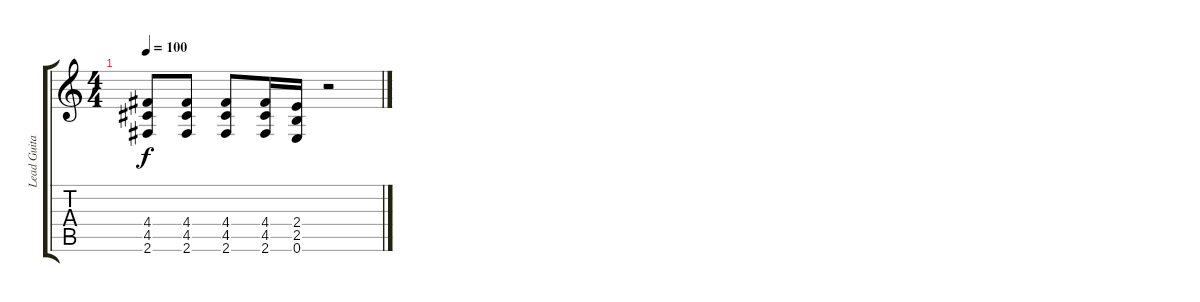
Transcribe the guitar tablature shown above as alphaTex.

\track ("Lead Guitar" "Lead Guita") {instrument distortionguitar}
\staff {score tabs}
\tuning (E4 B3 G3 D3 A2 E2) {hide}
\ts (4 4)
\tempo 100
\clef g2
\ks c
(4.4 4.5 2.6).8{dy f} (4.4 4.5 2.6).8 (4.4 4.5 2.6).8 (4.4 4.5 2.6).16 (2.4 2.5 0.6).16 r.2
